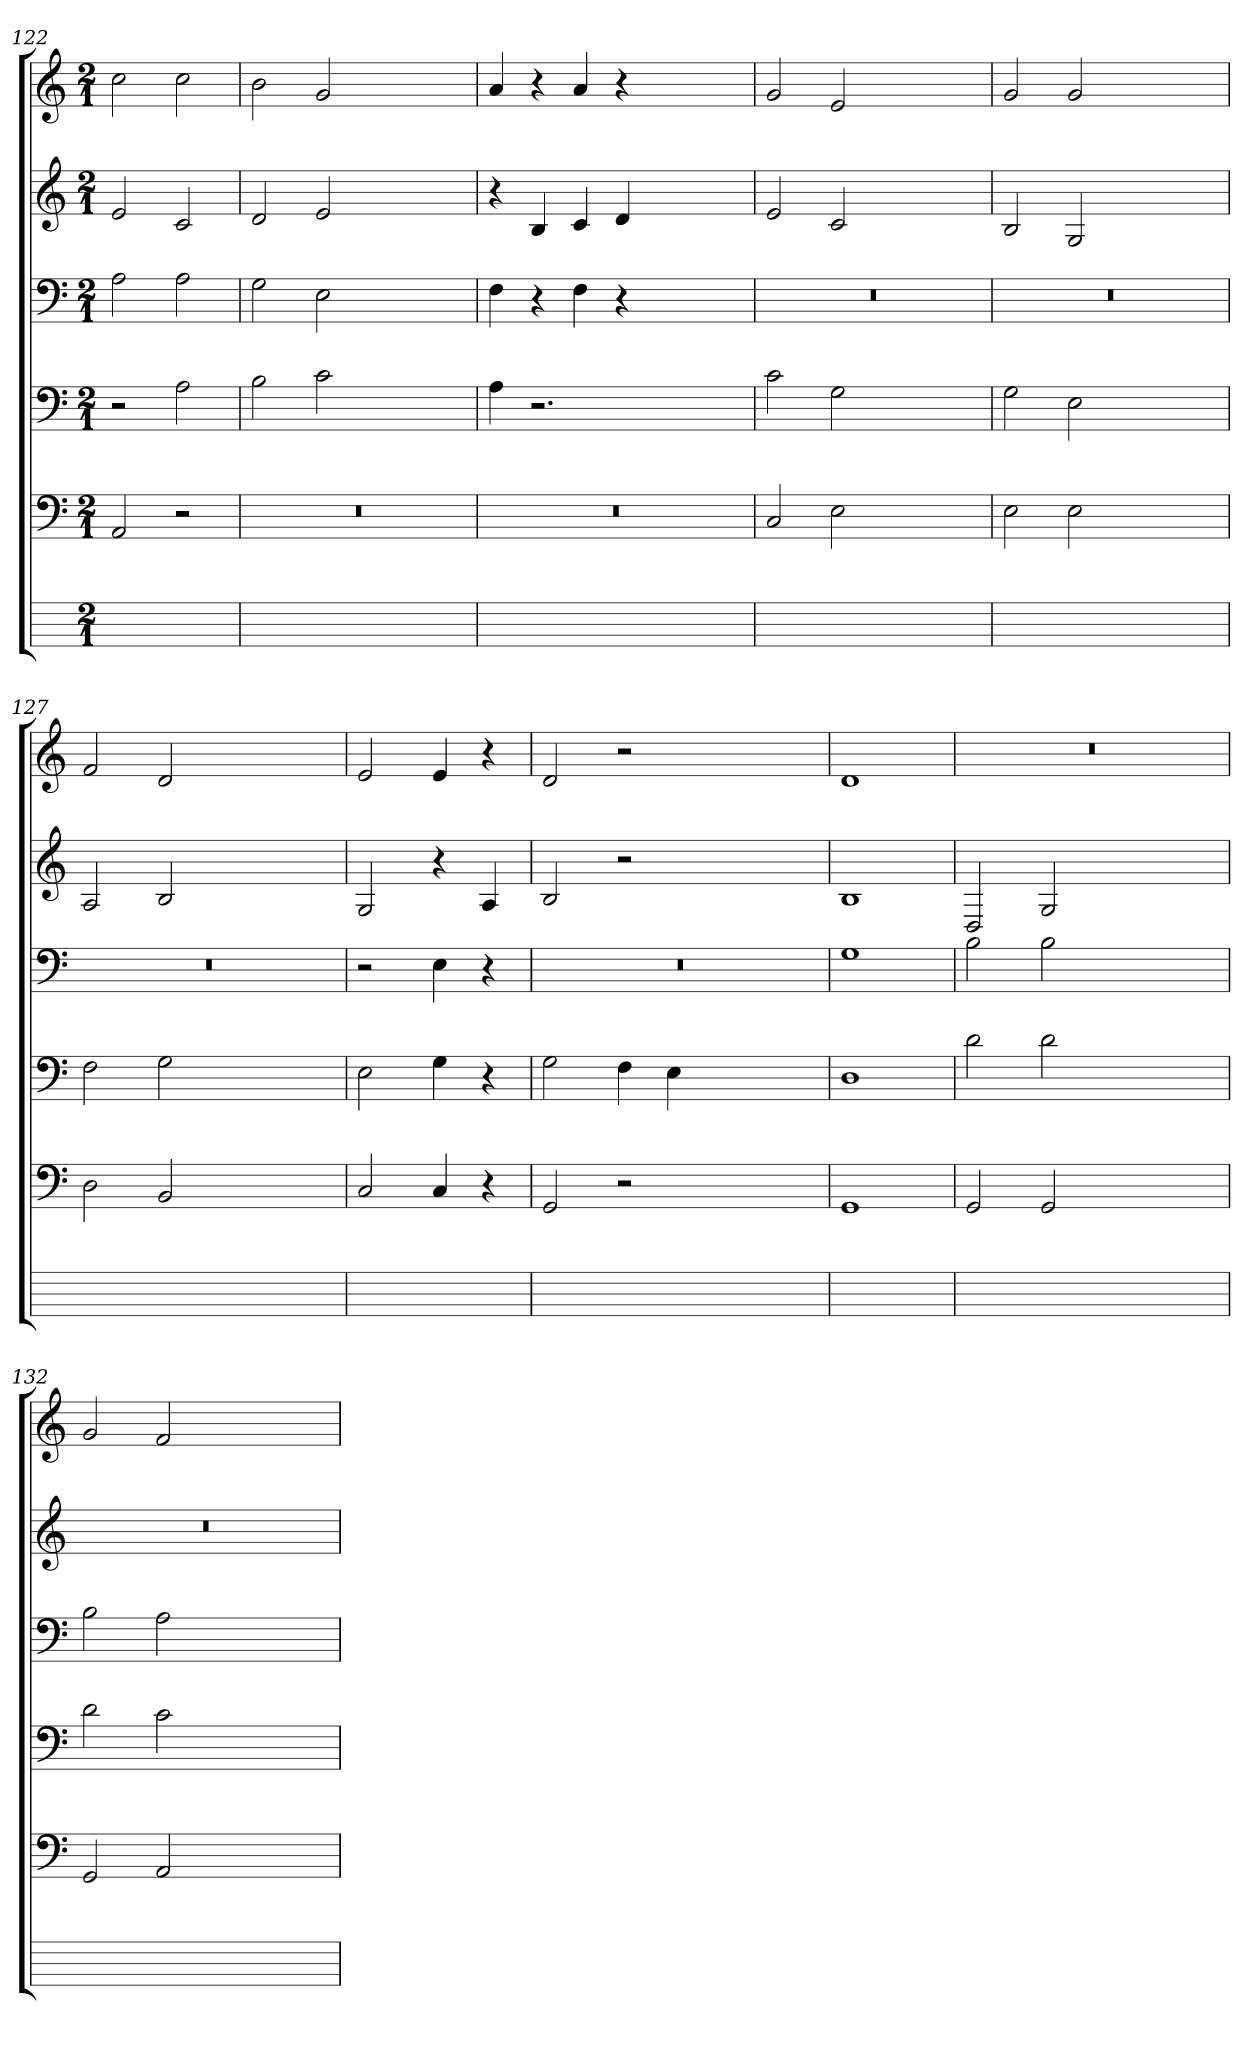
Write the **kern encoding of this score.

**kern	**kern	**kern	**kern	**kern	**kern
*part6	*part5	*part4	*part3	*part2	*part1
*staff6	*staff5	*staff4	*staff3	*staff2	*staff1
*	*clefF4	*clefF4	*clefF4	*clefG2	*clefG2
*	*k[]	*k[]	*k[]	*k[]	*k[]
*	*C:	*C:	*C:	*C:	*C:
*M2/1	*M2/1	*M2/1	*M2/1	*M2/1	*M2/1
=122	=122	=122	=122	=122	=122
1ryy	2AAi	2r	2A	2e	2cc
.	2r	2A	2A	2c	2cc
=123	=123	=123	=123	=123	=123
0ryy	0r	2B	2G	2d	2b
.	.	2cj	2E	2e	2g
.	.	1ryy	1ryy	1ryy	1ryy
=124	=124	=124	=124	=124	=124
0ryy	0r	4A	4F	4r	4a
.	.	2.r	4r	4BZ	4r
.	.	.	4Fi	4ci	4ai
.	.	.	4r	4d	4r
.	.	1ryy	1ryy	1ryy	1ryy
=125	=125	=125	=125	=125	=125
0ryy	2Cj	2c	0r	2e	2g
.	2Ei	2G	.	2c	2e
.	1ryy	1ryy	.	1ryy	1ryy
=126	=126	=126	=126	=126	=126
0ryy	2E	2G	0r	2B	2g
.	2E	2E	.	2G	2g
.	1ryy	1ryy	.	1ryy	1ryy
=127	=127	=127	=127	=127	=127
0ryy	2D	2F	0r	2A	2f
.	2BB	2G	.	2B	2d
.	1ryy	1ryy	.	1ryy	1ryy
=128	=128	=128	=128	=128	=128
1ryy	2C	2E	2r	2G	2e
.	4Ci	4G	4Ei	4r	4ei
.	4r	4r	4r	4A	4r
=129	=129	=129	=129	=129	=129
0ryy	2GG	2Gi	0r	2B	2d
.	2r	4F	.	2r	2r
.	.	4E	.	.	.
.	1ryy	1ryy	.	1ryy	1ryy
=130	=130	=130	=130	=130	=130
1ryy	1GGi	1D	1G	1Bi	1d
=131	=131	=131	=131	=131	=131
0ryy	2GG	2d	2B	2Dj	0r
.	2GGi	2di	2Bi	2Gj	.
.	1ryy	1ryy	1ryy	1ryy	.
=132	=132	=132	=132	=132	=132
0ryy	2GG	2d	2Bi	0r	2gi
.	2AA	2c	2A	.	2f
.	1ryy	1ryy	1ryy	.	1ryy
=	=	=	=	=	=
*-	*-	*-	*-	*-	*-
